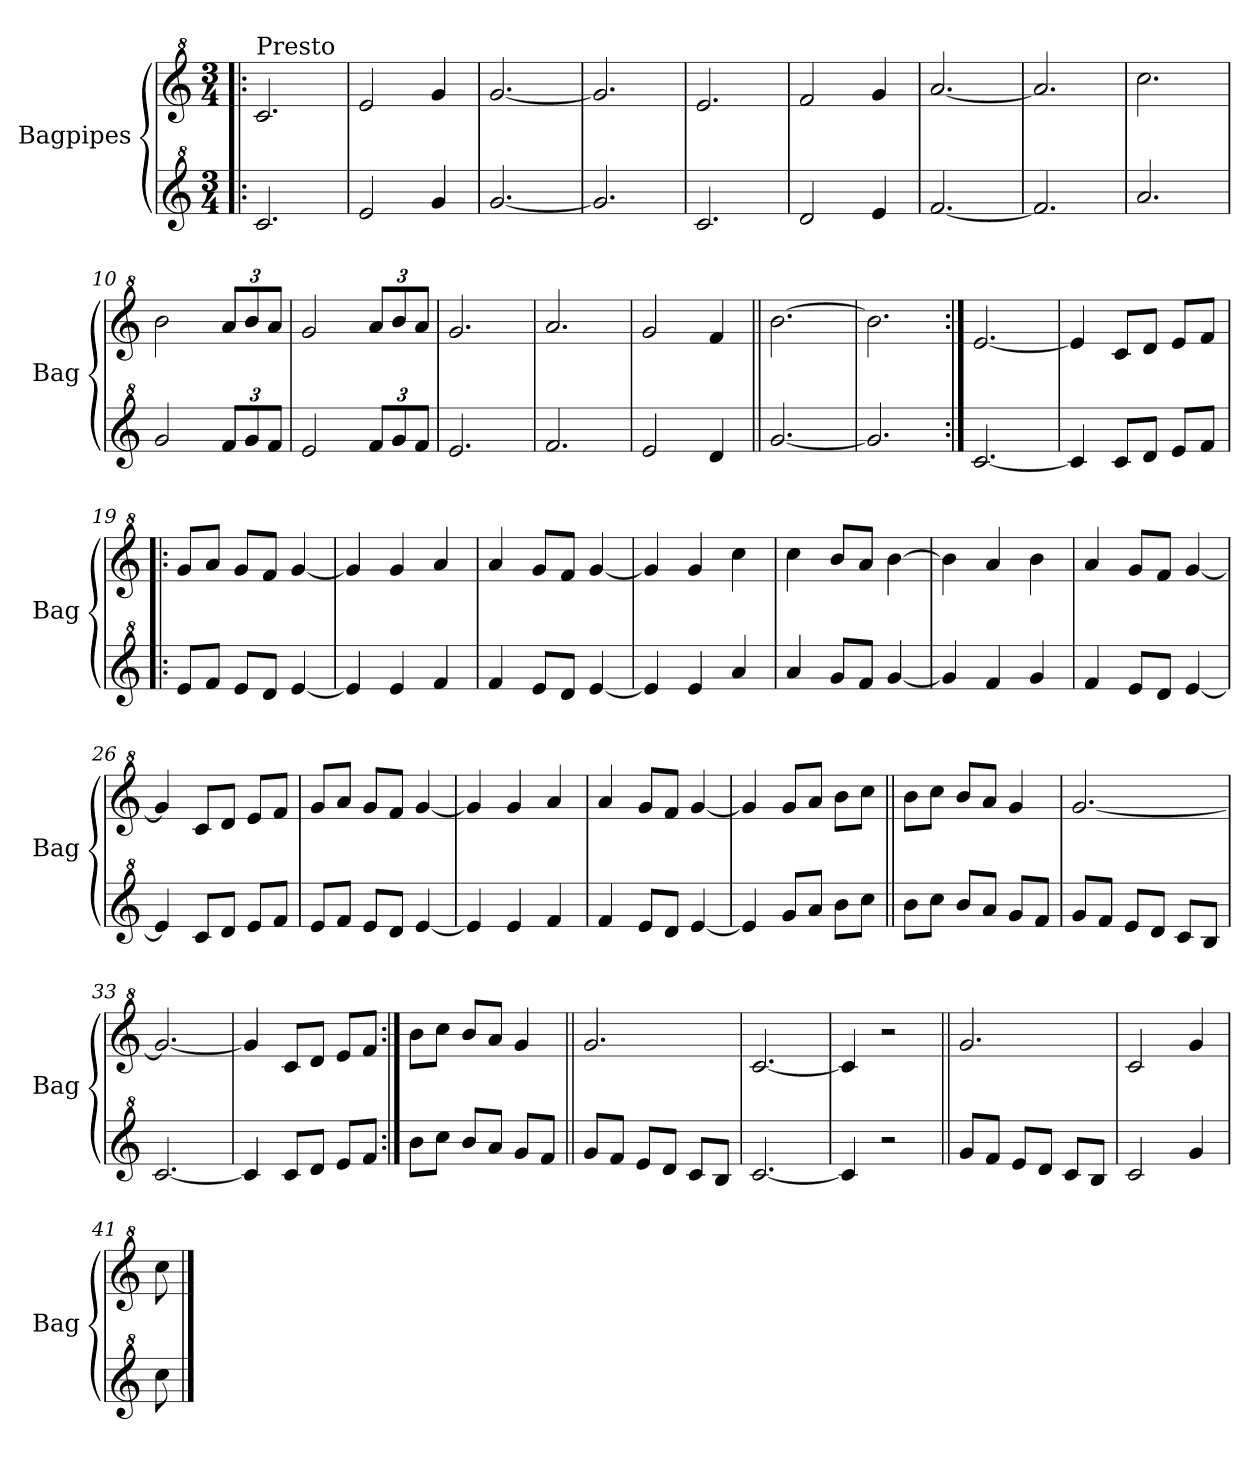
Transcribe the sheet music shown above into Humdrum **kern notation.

**kern	**kern
*part2	*part1
*staff2	*staff1
*I"Bagpipes	*I"Bagpipes
*I'Bag	*I'Bag
*clefG^2	*clefG^2
*k[]	*k[]
*C:	*C:
*M3/4	*M3/4
=1!|:	=1!|:
!	!LO:TX:a:t=Presto
2.cc/	2.cc/
=2	=2
2ee/	2ee/
4gg/	4gg/
=3	=3
[2.gg/	[2.gg/
=4	=4
2.gg/]	2.gg/]
=5	=5
2.cc/	2.ee/
=6	=6
2dd/	2ff/
4ee/	4gg/
=7	=7
[2.ff/	[2.aa/
=8	=8
2.ff/]	2.aa/]
=9	=9
2.aa/	2.ccc\
=10	=10
2gg/	2bb\
*Xbrackettup	*Xbrackettup
12ff/L	12aa/L
12gg/	12bb/
12ff/J	12aa/J
=11	=11
2ee/	2gg/
12ff/L	12aa/L
12gg/	12bb/
12ff/J	12aa/J
=12	=12
2.ee/	2.gg/
=13	=13
2.ff/	2.aa/
=14	=14
2ee/	2gg/
4dd/	4ff/
=15||	=15||
[2.gg/	[2.bb\
!!LO:LB:g=z
=16	=16
2.gg/]	2.bb\]
=17:|!	=17:|!
[2.cc/	[2.ee/
=18	=18
4cc/]	4ee/]
8cc/L	8cc/L
8dd/J	8dd/J
8ee/L	8ee/L
8ff/J	8ff/J
=19!|:	=19!|:
8ee/L	8gg/L
8ff/J	8aa/J
8ee/L	8gg/L
8dd/J	8ff/J
[4ee/	[4gg/
=20	=20
4ee/]	4gg/]
4ee/	4gg/
4ff/	4aa/
=21	=21
4ff/	4aa/
8ee/L	8gg/L
8dd/J	8ff/J
[4ee/	[4gg/
=22	=22
4ee/]	4gg/]
4ee/	4gg/
4aa/	4ccc\
=23	=23
4aa/	4ccc\
8gg/L	8bb/L
8ff/J	8aa/J
[4gg/	[4bb\
=24	=24
4gg/]	4bb\]
4ff/	4aa/
4gg/	4bb\
=25	=25
4ff/	4aa/
8ee/L	8gg/L
8dd/J	8ff/J
[4ee/	[4gg/
!!LO:LB:g=z
=26	=26
4ee/]	4gg/]
8cc/L	8cc/L
8dd/J	8dd/J
8ee/L	8ee/L
8ff/J	8ff/J
=27	=27
8ee/L	8gg/L
8ff/J	8aa/J
8ee/L	8gg/L
8dd/J	8ff/J
[4ee/	[4gg/
=28	=28
4ee/]	4gg/]
4ee/	4gg/
4ff/	4aa/
=29	=29
4ff/	4aa/
8ee/L	8gg/L
8dd/J	8ff/J
[4ee/	[4gg/
=30	=30
4ee/]	4gg/]
8gg/L	8gg/L
8aa/J	8aa/J
8bb\L	8bb\L
8ccc\J	8ccc\J
=31||	=31||
8bb\L	8bb\L
8ccc\J	8ccc\J
8bb/L	8bb/L
8aa/J	8aa/J
8gg/L	4gg/
8ff/J	.
=32	=32
8gg/L	[2.gg/
8ff/J	.
8ee/L	.
8dd/J	.
8cc/L	.
8b/J	.
=33	=33
[2.cc/	2.gg/_
!!LO:LB:g=z
=34	=34
4cc/]	4gg/]
8cc/L	8cc/L
8dd/J	8dd/J
8ee/L	8ee/L
8ff/J	8ff/J
=35:|!	=35:|!
8bb\L	8bb\L
8ccc\J	8ccc\J
8bb/L	8bb/L
8aa/J	8aa/J
8gg/L	4gg/
8ff/J	.
=36||	=36||
8gg/L	2.gg/
8ff/J	.
8ee/L	.
8dd/J	.
8cc/L	.
8b/J	.
=37	=37
[2.cc/	[2.cc/
=38	=38
4cc/]	4cc/]
2r	2r
=39||	=39||
8gg/L	2.gg/
8ff/J	.
8ee/L	.
8dd/J	.
8cc/L	.
8b/J	.
=40	=40
2cc/	2cc/
4gg/	4gg/
=41	=41
8ccc\	8ccc\
==	==
*-	*-
